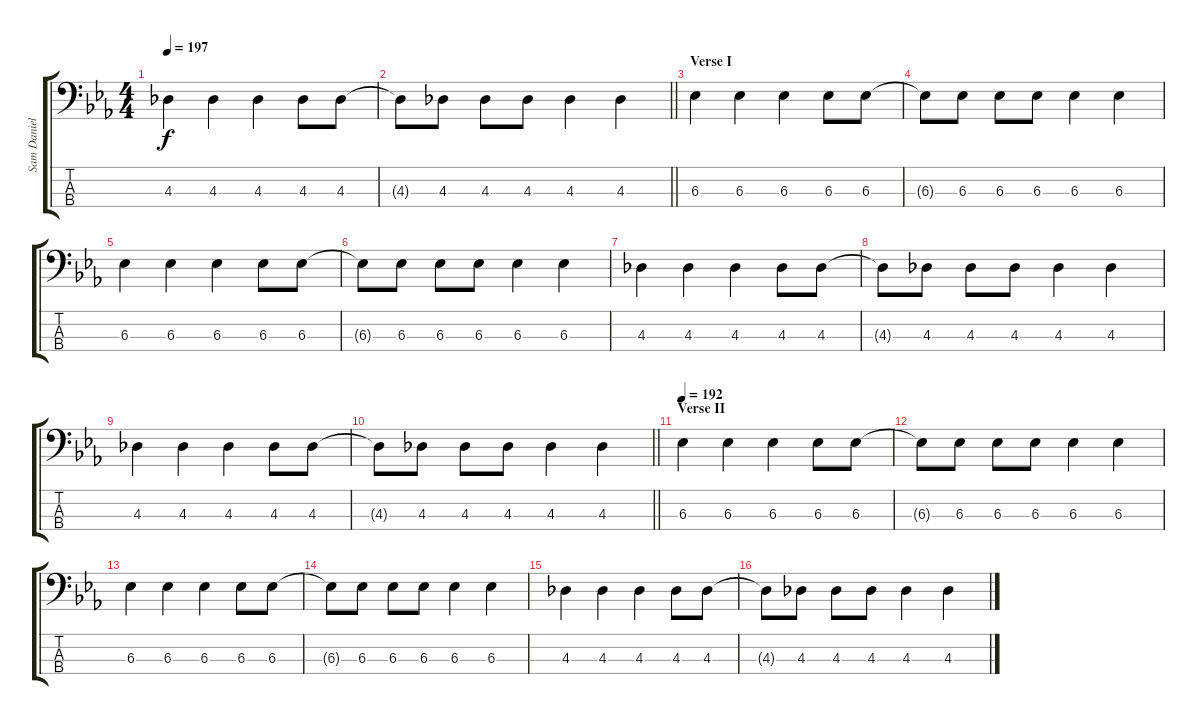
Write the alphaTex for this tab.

\track ("Sam Daniels - Bass Guitar" "Sam Daniel") {instrument electricbasspick}
\staff {score tabs}
\tuning (G2 D2 A1 E1) {hide}
\ts (4 4)
\tempo 197
\clef f4
\ks eb
4.3.4{dy f} 4.3.4 4.3.4 4.3.8 4.3.8 |
\barLineRight lightlight
4.3{t}.8 4.3.8 4.3.8 4.3.8 4.3.4 4.3.4 |
\section ("" "Verse I")
6.3.4 6.3.4 6.3.4 6.3.8 6.3.8 |
6.3{t}.8 6.3.8 6.3.8 6.3.8 6.3.4 6.3.4 |
6.3.4 6.3.4 6.3.4 6.3.8 6.3.8 |
6.3{t}.8 6.3.8 6.3.8 6.3.8 6.3.4 6.3.4 |
4.3.4 4.3.4 4.3.4 4.3.8 4.3.8 |
4.3{t}.8 4.3.8 4.3.8 4.3.8 4.3.4 4.3.4 |
4.3.4 4.3.4 4.3.4 4.3.8 4.3.8 |
\barLineRight lightlight
4.3{t}.8 4.3.8 4.3.8 4.3.8 4.3.4 4.3.4 |
\section ("" "Verse II")
\tempo 192
6.3.4 6.3.4 6.3.4 6.3.8 6.3.8 |
6.3{t}.8 6.3.8 6.3.8 6.3.8 6.3.4 6.3.4 |
6.3.4 6.3.4 6.3.4 6.3.8 6.3.8 |
6.3{t}.8 6.3.8 6.3.8 6.3.8 6.3.4 6.3.4 |
4.3.4 4.3.4 4.3.4 4.3.8 4.3.8 |
4.3{t}.8 4.3.8 4.3.8 4.3.8 4.3.4 4.3.4
